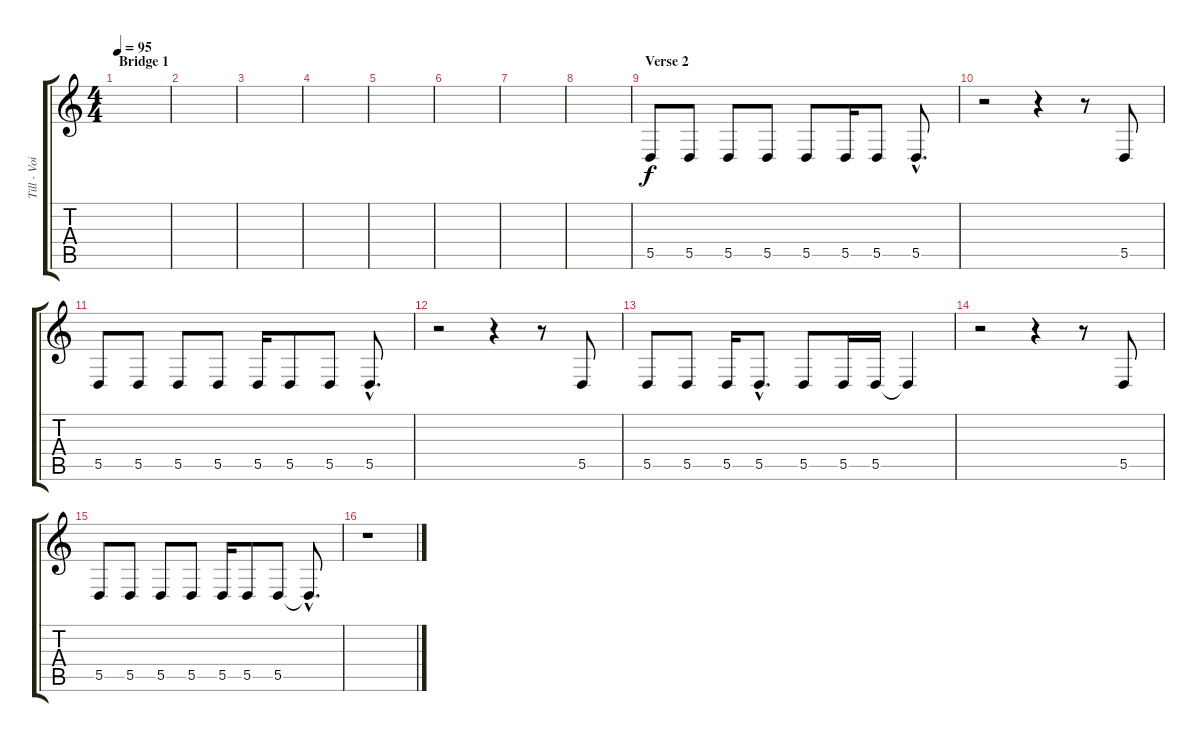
\track ("Till - Voice" "Till - Voi") {instrument trombone}
\staff {score tabs}
\tuning (E4 B3 G3 D3 A2 E2) {hide}
\ts (4 4)
\section ("" "Bridge 1")
\tempo 95
\clef g2
\ks c
|
|
|
|
|
|
|
|
\section ("" "Verse 2")
5.5.8 5.5.8 5.5.8 5.5.8 5.5.8 5.5.16 5.5.8 5.5{hac}.8{d} |
r.2 r.4 r.8 5.5.8 |
5.5.8 5.5.8 5.5.8 5.5.8 5.5.16 5.5.8 5.5.8 5.5{hac}.8{d} |
r.2 r.4 r.8 5.5.8 |
5.5.8 5.5.8 5.5.16 5.5{hac}.8{d} 5.5.8 5.5.16 5.5.16 5.5{t}.4 |
r.2 r.4 r.8 5.5.8 |
5.5.8 5.5.8 5.5.8 5.5.8 5.5.16 5.5.8 5.5.8 5.5{hac t}.8{d} |
r.1
